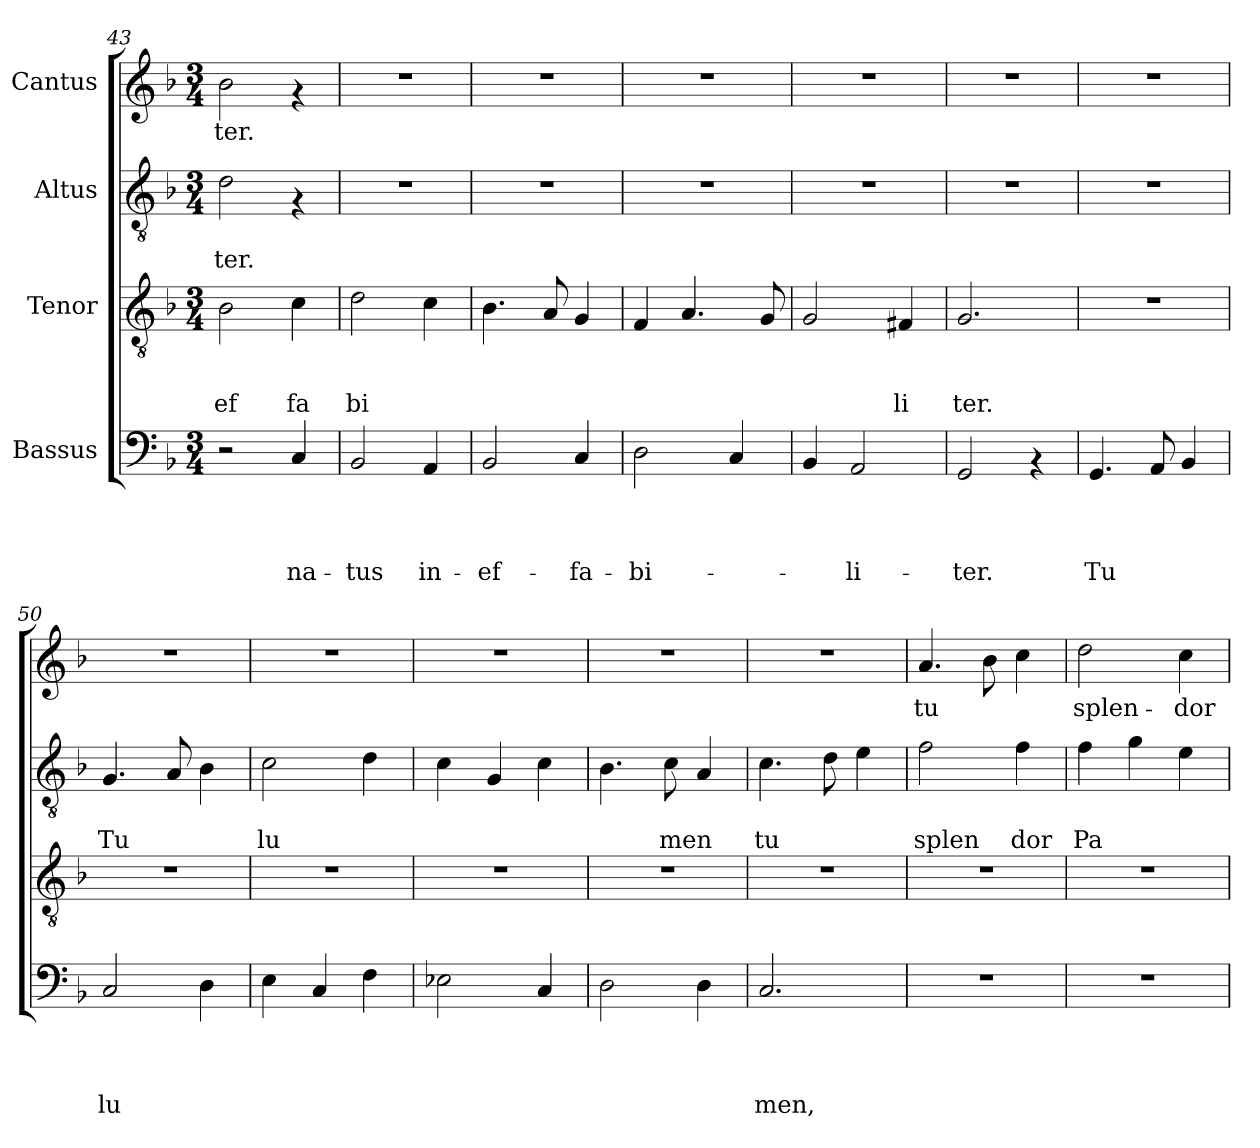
**kern	**text	**text	**text	**text	**kern	**text	**text	**text	**kern	**text	**text	**kern	**text
*part4	*part4	*part4	*part4	*part4	*part3	*part3	*part3	*part3	*part2	*part2	*part2	*part1	*part1
*staff4	*staff4	*staff4	*staff4	*staff4	*staff3	*staff3	*staff3	*staff3	*staff2	*staff2	*staff2	*staff1	*staff1
*I"Bassus	*	*	*	*	*I"Tenor	*	*	*	*I"Altus	*	*	*I"Cantus	*
*clefF4	*	*	*	*	*clefGv2	*	*	*	*clefGv2	*	*	*clefG2	*
*k[b-]	*	*	*	*	*k[b-]	*	*	*	*k[b-]	*	*	*k[b-]	*
*F:	*	*	*	*	*F:	*	*	*	*F:	*	*	*F:	*
*M3/4	*	*	*	*	*M3/4	*	*	*	*M3/4	*	*	*M3/4	*
=43	=43	=43	=43	=43	=43	=43	=43	=43	=43	=43	=43	=43	=43
!	!	!	!	!	!	!	!	!LO:LY:b	!	!	!LO:LY:b	!	!LO:LY:b
2r	.	.	.	.	2B-\	.	.	ef	2d\	.	ter.	2b-\	-ter.
!	!	!	!	!LO:LY:b	!	!	!	!LO:LY:b	!	!	!	!	!
4C/	.	.	.	na-	4c\	.	.	fa	4rF	.	.	4rf	.
=44	=44	=44	=44	=44	=44	=44	=44	=44	=44	=44	=44	=44	=44
!	!	!	!	!LO:LY:b	!	!	!	!LO:LY:b	!	!	!	!	!
2BB-/	.	.	.	-tus	2d\	.	.	bi	2.r	.	.	2.r	.
!	!	!	!	!LO:LY:b	!	!	!	!	!	!	!	!	!
4AA/	.	.	.	in-	4c\	.	.	.	.	.	.	.	.
=45	=45	=45	=45	=45	=45	=45	=45	=45	=45	=45	=45	=45	=45
!	!	!	!	!LO:LY:b	!	!	!	!	!	!	!	!	!
2BB-/	.	.	.	-ef-	4.B-\	.	.	.	2.r	.	.	2.r	.
.	.	.	.	.	8A/	.	.	.	.	.	.	.	.
!	!	!	!	!LO:LY:b	!	!	!	!	!	!	!	!	!
4C/	.	.	.	-fa-	4G/	.	.	.	.	.	.	.	.
=46	=46	=46	=46	=46	=46	=46	=46	=46	=46	=46	=46	=46	=46
!	!	!	!	!LO:LY:b	!	!	!	!	!	!	!	!	!
2D\	.	.	.	-bi-	4F/	.	.	.	2.r	.	.	2.r	.
.	.	.	.	.	4.A/	.	.	.	.	.	.	.	.
4C/	.	.	.	.	.	.	.	.	.	.	.	.	.
.	.	.	.	.	8G/	.	.	.	.	.	.	.	.
=47	=47	=47	=47	=47	=47	=47	=47	=47	=47	=47	=47	=47	=47
4BB-/	.	.	.	.	2G/	.	.	.	2.r	.	.	2.r	.
!	!	!	!	!LO:LY:b	!	!	!	!	!	!	!	!	!
2AA/	.	.	.	-li-	.	.	.	.	.	.	.	.	.
!	!	!	!	!	!	!	!	!LO:LY:b	!	!	!	!	!
.	.	.	.	.	4F#X/	.	.	li	.	.	.	.	.
=48	=48	=48	=48	=48	=48	=48	=48	=48	=48	=48	=48	=48	=48
!	!	!	!	!LO:LY:b	!	!	!	!LO:LY:b	!	!	!	!	!
2GG/	.	.	.	-ter.	2.G/	.	.	ter.	2.r	.	.	2.r	.
4rAA	.	.	.	.	.	.	.	.	.	.	.	.	.
!!LO:LB:g=z
=49	=49	=49	=49	=49	=49	=49	=49	=49	=49	=49	=49	=49	=49
!	!	!	!	!LO:LY:b	!	!	!	!	!	!	!	!	!
4.GG/	.	.	.	Tu	2.r	.	.	.	2.r	.	.	2.r	.
8AA/	.	.	.	.	.	.	.	.	.	.	.	.	.
4BB-/	.	.	.	.	.	.	.	.	.	.	.	.	.
=50	=50	=50	=50	=50	=50	=50	=50	=50	=50	=50	=50	=50	=50
!	!	!	!	!LO:LY:b	!	!	!	!	!	!	!LO:LY:b	!	!
2C/	.	.	.	lu	2.r	.	.	.	4.G/	.	Tu	2.r	.
.	.	.	.	.	.	.	.	.	8A/	.	.	.	.
4D\	.	.	.	.	.	.	.	.	4B-\	.	.	.	.
=51	=51	=51	=51	=51	=51	=51	=51	=51	=51	=51	=51	=51	=51
!	!	!	!	!	!	!	!	!	!	!	!LO:LY:b	!	!
4E\	.	.	.	.	2.r	.	.	.	2c\	.	lu	2.r	.
4C/	.	.	.	.	.	.	.	.	.	.	.	.	.
4F\	.	.	.	.	.	.	.	.	4d\	.	.	.	.
=52	=52	=52	=52	=52	=52	=52	=52	=52	=52	=52	=52	=52	=52
2E-X\	.	.	.	.	2.r	.	.	.	4c\	.	.	2.r	.
.	.	.	.	.	.	.	.	.	4G/	.	.	.	.
4C/	.	.	.	.	.	.	.	.	4c\	.	.	.	.
=53	=53	=53	=53	=53	=53	=53	=53	=53	=53	=53	=53	=53	=53
2D\	.	.	.	.	2.r	.	.	.	4.B-\	.	.	2.r	.
!	!	!	!	!	!	!	!	!	!	!	!LO:LY:b	!	!
.	.	.	.	.	.	.	.	.	8c\	.	men	.	.
4D\	.	.	.	.	.	.	.	.	4A/	.	.	.	.
=54	=54	=54	=54	=54	=54	=54	=54	=54	=54	=54	=54	=54	=54
!	!	!	!	!LO:LY:b	!	!	!	!	!	!	!LO:LY:b	!	!
2.C/	.	.	.	men,	2.r	.	.	.	4.c\	.	tu	2.r	.
.	.	.	.	.	.	.	.	.	8d\	.	.	.	.
.	.	.	.	.	.	.	.	.	4e\	.	.	.	.
=55	=55	=55	=55	=55	=55	=55	=55	=55	=55	=55	=55	=55	=55
!	!	!	!	!	!	!	!	!	!	!	!LO:LY:b	!	!LO:LY:b
2.r	.	.	.	.	2.r	.	.	.	2f\	.	splen	4.a/	tu
.	.	.	.	.	.	.	.	.	.	.	.	8b-\	.
!	!	!	!	!	!	!	!	!	!	!	!LO:LY:b	!	!
.	.	.	.	.	.	.	.	.	4f\	.	dor	4cc\	.
=56	=56	=56	=56	=56	=56	=56	=56	=56	=56	=56	=56	=56	=56
!	!	!	!	!	!	!	!	!	!	!	!LO:LY:b	!	!LO:LY:b
2.r	.	.	.	.	2.r	.	.	.	4f\	.	Pa	2dd\	splen-
.	.	.	.	.	.	.	.	.	4g\	.	.	.	.
!	!	!	!	!	!	!	!	!	!	!	!	!	!LO:LY:b
.	.	.	.	.	.	.	.	.	4e\	.	.	4cc\	-dor
=	=	=	=	=	=	=	=	=	=	=	=	=	=
*-	*-	*-	*-	*-	*-	*-	*-	*-	*-	*-	*-	*-	*-
